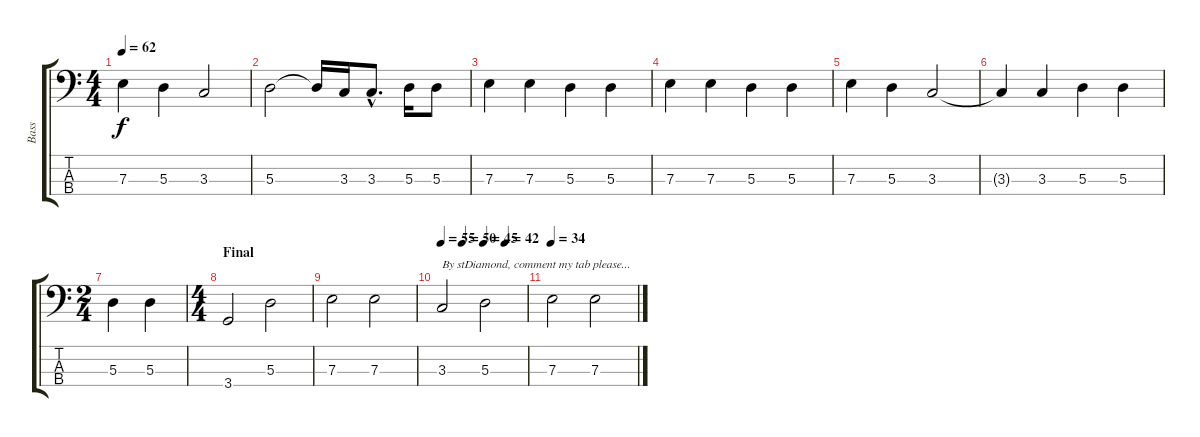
\track ("Bass" "Bass") {instrument electricbassfinger}
\staff {score tabs}
\tuning (G2 D2 A1 E1) {hide}
\ts (4 4)
\tempo 62
\clef f4
\ks c
7.3.4{dy f} 5.3.4 3.3.2 |
5.3.2 5.3{t}.16 3.3.16 3.3{hac}.8{d} 5.3.16 5.3.8 |
7.3.4 7.3.4 5.3.4 5.3.4 |
7.3.4 7.3.4 5.3.4 5.3.4 |
7.3.4 5.3.4 3.3.2 |
3.3{t}.4 3.3.4 5.3.4 5.3.4 |
\ts (2 4)
5.3.4 5.3.4 |
\ts (4 4)
\section ("" "Final")
3.4.2 5.3.2 |
7.3.2 7.3.2 |
\tempo 55
\tempo (50 0.25)
\tempo (45 0.5)
\tempo (42 0.75)
3.3.2{txt "By stDiamond, comment my tab please..."} 5.3.2 |
\tempo 34
7.3.2 7.3.2
